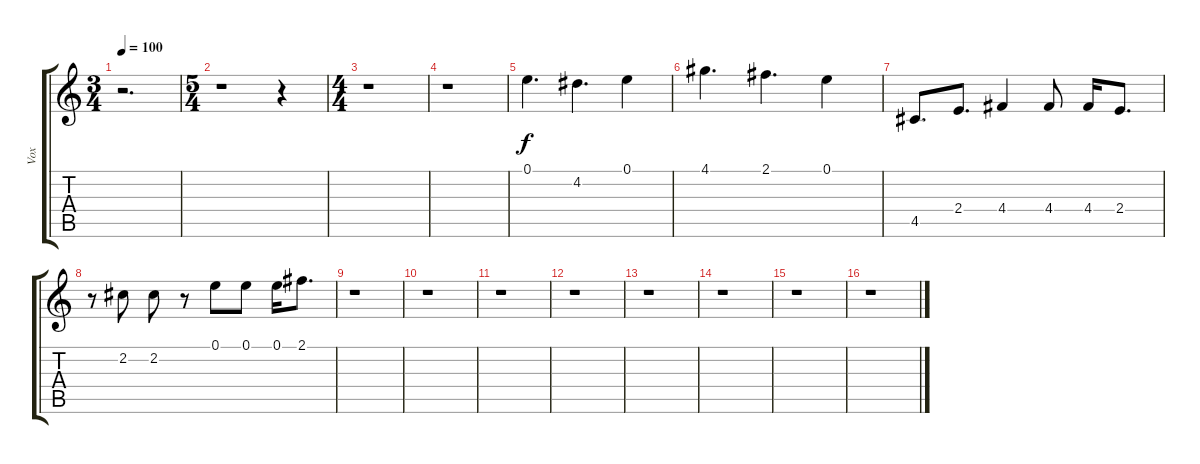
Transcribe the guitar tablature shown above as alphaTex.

\track ("Vox" "Vox") {instrument acousticguitarsteel}
\staff {score tabs}
\tuning (E4 B3 G3 D3 A2 E2) {hide}
\ts (3 4)
\tempo 100
\clef g2
\ks c
r.2{d dy f} |
\ts (5 4)
r.1 r.4 |
\ts (4 4)
r.1 |
r.1 |
0.1.4{d} 4.2.4{d} 0.1.4 |
4.1.4{d} 2.1.4{d} 0.1.4 |
4.5.8{d} 2.4.8{d} 4.4.4 4.4.8 4.4.16 2.4.8{d} |
r.8 2.2.8 2.2.8 r.8 0.1.8 0.1.8 0.1.16 2.1.8{d} |
r.1 |
r.1 |
r.1 |
r.1 |
r.1 |
r.1 |
r.1 |
r.1
